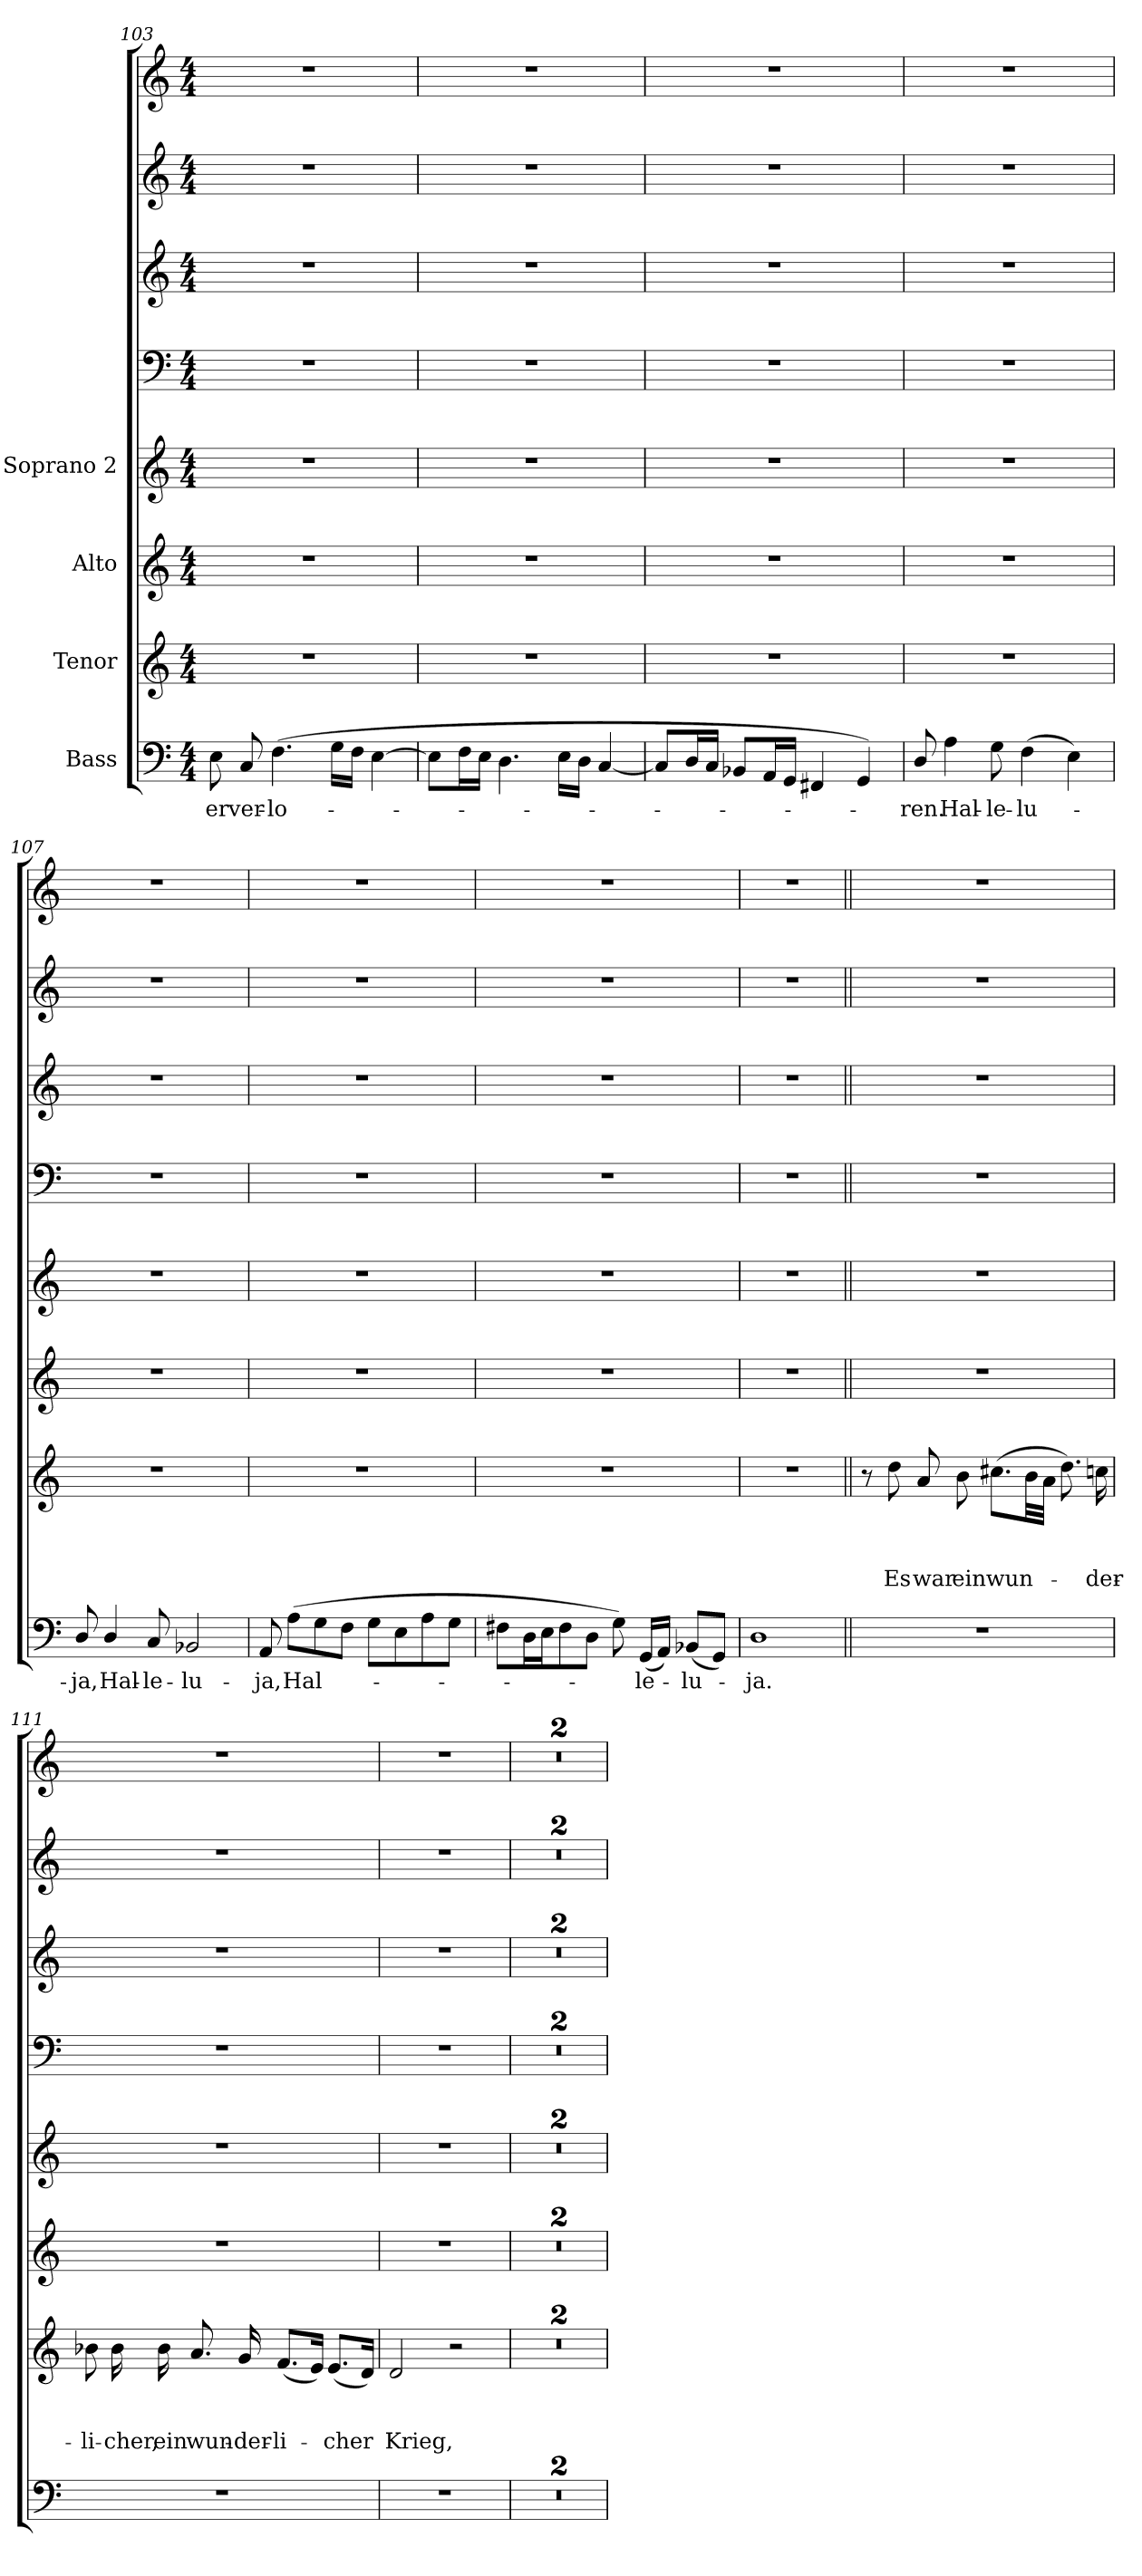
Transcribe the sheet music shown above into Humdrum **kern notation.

**kern	**text	**kern	**text	**text	**text	**kern	**kern	**kern	**kern	**kern	**kern
*part8	*part8	*part7	*part7	*part7	*part7	*part6	*part5	*part4	*part3	*part2	*part1
*staff8	*staff8	*staff7	*staff7	*staff7	*staff7	*staff6	*staff5	*staff4	*staff3	*staff2	*staff1
*I"Bass	*	*I"Tenor	*	*	*	*I"Alto	*I"Soprano 2	*	*	*	*
*clefF4	*	*clefG2	*	*	*	*clefG2	*clefG2	*clefF4	*clefG2	*clefG2	*clefG2
*	*	*ITrd7c12	*	*	*	*	*	*	*ITrd7c12	*	*
*k[]	*	*k[]	*	*	*	*k[]	*k[]	*k[]	*k[]	*k[]	*k[]
*C:	*	*C:	*	*	*	*C:	*C:	*C:	*C:	*C:	*C:
*M4/4	*	*M4/4	*	*	*	*M4/4	*M4/4	*M4/4	*M4/4	*M4/4	*M4/4
=103	=103	=103	=103	=103	=103	=103	=103	=103	=103	=103	=103
!	!LO:LY:b	!	!	!	!	!	!	!	!	!	!
8E\	er	1r	.	.	.	1r	1r	1r	1r	1r	1r
!	!LO:LY:b	!	!	!	!	!	!	!	!	!	!
8C/	ver-	.	.	.	.	.	.	.	.	.	.
!	!LO:LY:b	!	!	!	!	!	!	!	!	!	!
(>4.F\	-lo-	.	.	.	.	.	.	.	.	.	.
16G\LL	.	.	.	.	.	.	.	.	.	.	.
16F\JJ	.	.	.	.	.	.	.	.	.	.	.
[>4E\	.	.	.	.	.	.	.	.	.	.	.
=104	=104	=104	=104	=104	=104	=104	=104	=104	=104	=104	=104
8E\L]	.	1r	.	.	.	1r	1r	1r	1r	1r	1r
16F\L	.	.	.	.	.	.	.	.	.	.	.
16E\JJ	.	.	.	.	.	.	.	.	.	.	.
4.D\	.	.	.	.	.	.	.	.	.	.	.
16E\LL	.	.	.	.	.	.	.	.	.	.	.
16D\JJ	.	.	.	.	.	.	.	.	.	.	.
[<4C/	.	.	.	.	.	.	.	.	.	.	.
!!LO:LB:g=z
=105	=105	=105	=105	=105	=105	=105	=105	=105	=105	=105	=105
8C/L]	.	1r	.	.	.	1r	1r	1r	1r	1r	1r
16D/L	.	.	.	.	.	.	.	.	.	.	.
16C/JJ	.	.	.	.	.	.	.	.	.	.	.
8BB-X/L	.	.	.	.	.	.	.	.	.	.	.
16AA/L	.	.	.	.	.	.	.	.	.	.	.
16GG/JJ	.	.	.	.	.	.	.	.	.	.	.
4FF#X/	.	.	.	.	.	.	.	.	.	.	.
4GG/)	.	.	.	.	.	.	.	.	.	.	.
=106	=106	=106	=106	=106	=106	=106	=106	=106	=106	=106	=106
!	!LO:LY:b	!	!	!	!	!	!	!	!	!	!
8D/	-ren.	1r	.	.	.	1r	1r	1r	1r	1r	1r
!	!LO:LY:b	!	!	!	!	!	!	!	!	!	!
4A\	Hal-	.	.	.	.	.	.	.	.	.	.
!	!LO:LY:b	!	!	!	!	!	!	!	!	!	!
8G\	-le-	.	.	.	.	.	.	.	.	.	.
!	!LO:LY:b	!	!	!	!	!	!	!	!	!	!
(>4F\	-lu-	.	.	.	.	.	.	.	.	.	.
4E\)	.	.	.	.	.	.	.	.	.	.	.
=107	=107	=107	=107	=107	=107	=107	=107	=107	=107	=107	=107
!	!LO:LY:b	!	!	!	!	!	!	!	!	!	!
8D/	-ja,	1r	.	.	.	1r	1r	1r	1r	1r	1r
!	!LO:LY:b	!	!	!	!	!	!	!	!	!	!
4D/	Hal-	.	.	.	.	.	.	.	.	.	.
!	!LO:LY:b	!	!	!	!	!	!	!	!	!	!
8C/	-le-	.	.	.	.	.	.	.	.	.	.
!	!LO:LY:b	!	!	!	!	!	!	!	!	!	!
2BB-X/	-lu-	.	.	.	.	.	.	.	.	.	.
=108	=108	=108	=108	=108	=108	=108	=108	=108	=108	=108	=108
!	!LO:LY:b	!	!	!	!	!	!	!	!	!	!
8AA/	-ja,	1r	.	.	.	1r	1r	1r	1r	1r	1r
!	!LO:LY:b	!	!	!	!	!	!	!	!	!	!
(>8A\L	Hal-	.	.	.	.	.	.	.	.	.	.
8G\	.	.	.	.	.	.	.	.	.	.	.
8F\J	.	.	.	.	.	.	.	.	.	.	.
8G\L	.	.	.	.	.	.	.	.	.	.	.
8E\	.	.	.	.	.	.	.	.	.	.	.
8A\	.	.	.	.	.	.	.	.	.	.	.
8G\J	.	.	.	.	.	.	.	.	.	.	.
!!LO:LB:g=z
=109	=109	=109	=109	=109	=109	=109	=109	=109	=109	=109	=109
8F#X\L	.	1r	.	.	.	1r	1r	1r	1r	1r	1r
16D\L	.	.	.	.	.	.	.	.	.	.	.
16E\J	.	.	.	.	.	.	.	.	.	.	.
8F#\	.	.	.	.	.	.	.	.	.	.	.
8D\J	.	.	.	.	.	.	.	.	.	.	.
8G\)	.	.	.	.	.	.	.	.	.	.	.
!	!LO:LY:b	!	!	!	!	!	!	!	!	!	!
(<16GG/LL	-le-	.	.	.	.	.	.	.	.	.	.
16AA/JJ)	.	.	.	.	.	.	.	.	.	.	.
!	!LO:LY:b	!	!	!	!	!	!	!	!	!	!
(<8BB-X/L	-lu-	.	.	.	.	.	.	.	.	.	.
8GG/J)	.	.	.	.	.	.	.	.	.	.	.
=110	=110	=110	=110	=110	=110	=110	=110	=110	=110	=110	=110
!	!LO:LY:b	!	!	!	!	!	!	!	!	!	!
1D	-ja.	1r	.	.	.	1r	1r	1r	1r	1r	1r
!!LO:PB:g=z
=110X3||	=110X3||	=110X3||	=110X3||	=110X3||	=110X3||	=110X3||	=110X3||	=110X3||	=110X3||	=110X3||	=110X3||
1r	.	8r	.	.	.	1r	1r	1r	1r	1r	1r
!	!	!	!	!	!LO:LY:b	!	!	!	!	!	!
.	.	8d\	.	.	Es	.	.	.	.	.	.
!	!	!	!	!	!LO:LY:b	!	!	!	!	!	!
.	.	8A/	.	.	war	.	.	.	.	.	.
!	!	!	!	!	!LO:LY:b	!	!	!	!	!	!
.	.	8B\	.	.	ein	.	.	.	.	.	.
!	!	!	!	!	!LO:LY:b	!	!	!	!	!	!
.	.	(>8.c#X\L	.	.	wun-	.	.	.	.	.	.
.	.	32B\LL	.	.	.	.	.	.	.	.	.
.	.	32A\JJJ	.	.	.	.	.	.	.	.	.
.	.	8.d\)	.	.	.	.	.	.	.	.	.
!	!	!	!	!	!LO:LY:b	!	!	!	!	!	!
.	.	16cn\	.	.	-der-	.	.	.	.	.	.
=111	=111	=111	=111	=111	=111	=111	=111	=111	=111	=111	=111
!	!	!	!	!	!LO:LY:b	!	!	!	!	!	!
1r	.	8B-X\	.	.	-li-	1r	1r	1r	1r	1r	1r
!	!	!	!	!	!LO:LY:b	!	!	!	!	!	!
.	.	16B-\	.	.	-cher,	.	.	.	.	.	.
!	!	!	!	!	!LO:LY:b	!	!	!	!	!	!
.	.	16B-\	.	.	ein	.	.	.	.	.	.
!	!	!	!	!	!LO:LY:b	!	!	!	!	!	!
.	.	8.A/	.	.	wun-	.	.	.	.	.	.
!	!	!	!	!	!LO:LY:b	!	!	!	!	!	!
.	.	16G/	.	.	-der-	.	.	.	.	.	.
!	!	!	!	!	!LO:LY:b	!	!	!	!	!	!
.	.	(<8.F/L	.	.	-li-	.	.	.	.	.	.
.	.	16E/Jk)	.	.	.	.	.	.	.	.	.
!	!	!	!	!	!LO:LY:b	!	!	!	!	!	!
.	.	(<8.E/L	.	.	-cher	.	.	.	.	.	.
.	.	16D/Jk)	.	.	.	.	.	.	.	.	.
=112	=112	=112	=112	=112	=112	=112	=112	=112	=112	=112	=112
!	!	!	!	!	!LO:LY:b	!	!	!	!	!	!
1r	.	2D/	.	.	Krieg,	1r	1r	1r	1r	1r	1r
.	.	2r	.	.	.	.	.	.	.	.	.
=113	=113	=113	=113	=113	=113	=113	=113	=113	=113	=113	=113
1r	.	1r	.	.	.	1r	1r	1r	1r	1r	1r
!!LO:LB:g=z
=114	=114	=114	=114	=114	=114	=114	=114	=114	=114	=114	=114
1r	.	1r	.	.	.	1r	1r	1r	1r	1r	1r
=	=	=	=	=	=	=	=	=	=	=	=
*-	*-	*-	*-	*-	*-	*-	*-	*-	*-	*-	*-
